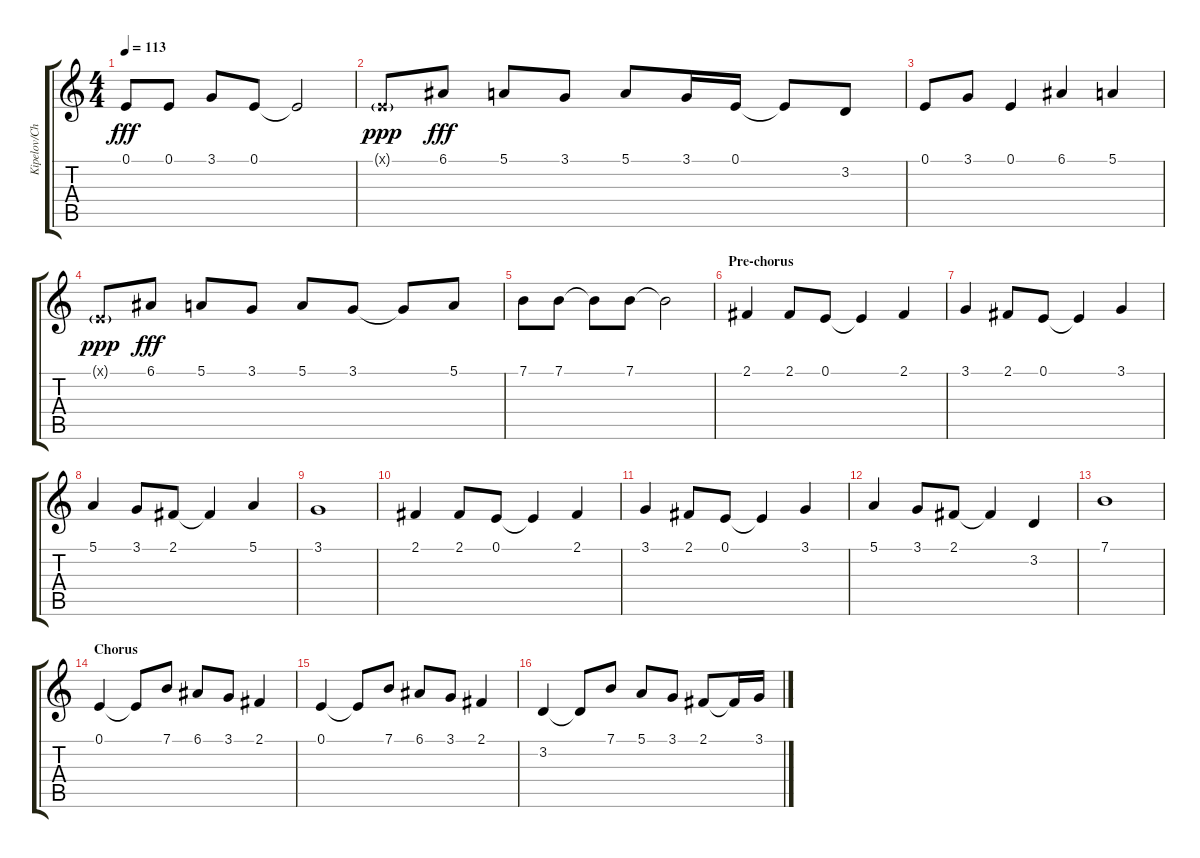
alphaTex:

\track ("Kipelov/Choir/Flute" "Kipelov/Ch") {instrument tenorsax}
\staff {score tabs}
\tuning (E4 B3 G3 D3 A2 E2) {hide}
\ts (4 4)
\tempo 113
\clef g2
\ks c
0.1.8{dy fff} 0.1.8 3.1.8 0.1.8 0.1{t}.2 |
0.1{g x}.8{dy ppp} 6.1.8{dy fff} 5.1.8 3.1.8 5.1.8 3.1.16 0.1.16 0.1{t}.8 3.2.8 |
0.1.8 3.1.8 0.1.4 6.1.4 5.1.4 |
0.1{g x}.8{dy ppp} 6.1.8{dy fff} 5.1.8 3.1.8 5.1.8 3.1.8 3.1{t}.8 5.1.8 |
7.1.8 7.1.8 7.1{t}.8 7.1.8 7.1{t}.2 |
\section ("" "Pre-chorus")
2.1.4 2.1.8 0.1.8 0.1{t}.4 2.1.4 |
3.1.4 2.1.8 0.1.8 0.1{t}.4 3.1.4 |
5.1.4 3.1.8 2.1.8 2.1{t}.4 5.1.4 |
3.1.1 |
2.1.4 2.1.8 0.1.8 0.1{t}.4 2.1.4 |
3.1.4 2.1.8 0.1.8 0.1{t}.4 3.1.4 |
5.1.4 3.1.8 2.1.8 2.1{t}.4 3.2.4 |
7.1.1 |
\section ("" "Chorus")
0.1.4 0.1{t}.8 7.1.8 6.1.8 3.1.8 2.1.4 |
0.1.4 0.1{t}.8 7.1.8 6.1.8 3.1.8 2.1.4 |
3.2.4 3.2{t}.8 7.1.8 5.1.8 3.1.8 2.1.8 2.1{t}.16 3.1.16
